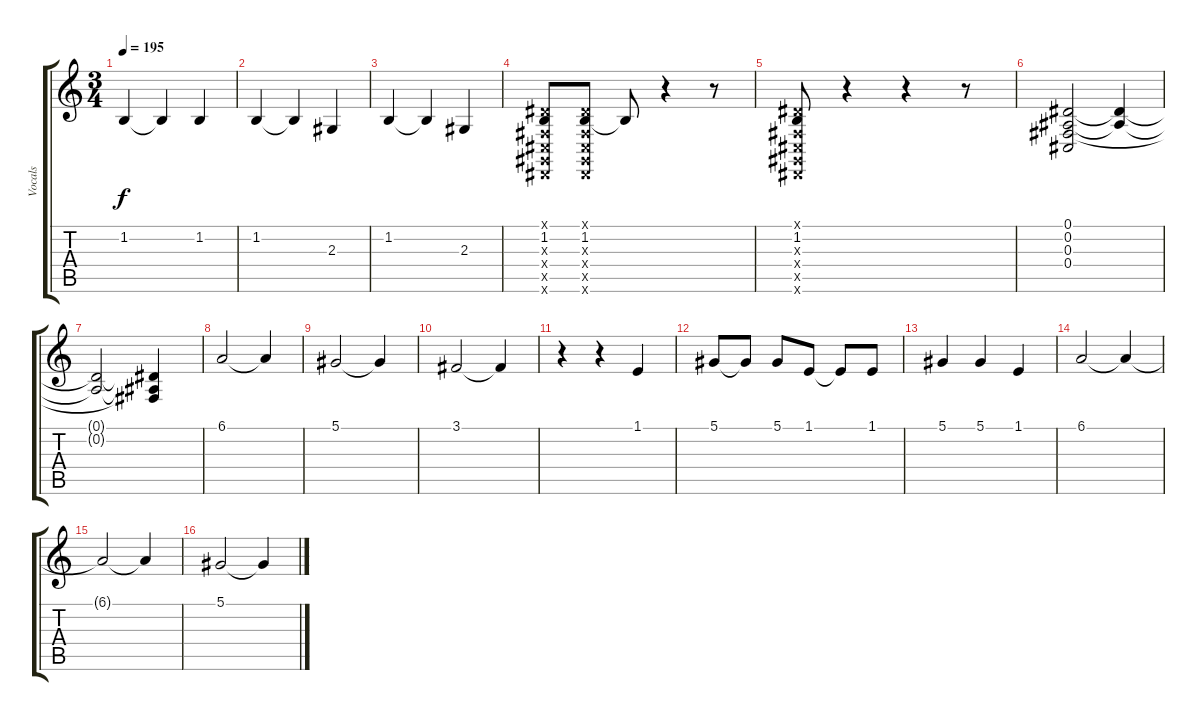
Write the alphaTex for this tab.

\track ("Vocals" "Vocals") {instrument violin}
\staff {score tabs}
\tuning (Eb4 Bb3 Gb3 Db3 Ab2 Eb2) {hide}
\ts (3 4)
\tempo 195
\clef g2
\ks c
1.2.4{dy f} 1.2{t}.4 1.2.4 |
1.2.4 1.2{t}.4 2.3.4 |
1.2.4 1.2{t}.4 2.3.4 |
(0.1{x} 1.2 0.3{x} 0.4{x} 0.5{x} 0.6{x}).8 (0.1{x} 1.2 0.3{x} 0.4{x} 0.5{x} 0.6{x}).8 1.2{t}.8 r.4 r.8 |
(0.1{x} 1.2 0.3{x} 0.4{x} 0.5{x} 0.6{x}).8 r.4 r.4 r.8 |
(0.1 0.2 0.3 0.4).2{volume 16 instrument seashore} (0.1{t} 0.2{t}).4 |
(0.1{t} 0.2{t}).2 (0.1{t} 0.2{t} 0.3{t}).4 |
6.1.2{volume 14 instrument violin} 6.1{t}.4 |
5.1.2 5.1{t}.4 |
3.1.2 3.1{t}.4 |
r.4 r.4 1.1.4 |
5.1.8 5.1{t}.8 5.1.8 1.1.8 1.1{t}.8 1.1.8 |
5.1.4 5.1.4 1.1.4 |
6.1.2 6.1{t}.4 |
6.1{t}.2 6.1{t}.4 |
5.1.2 5.1{t}.4
